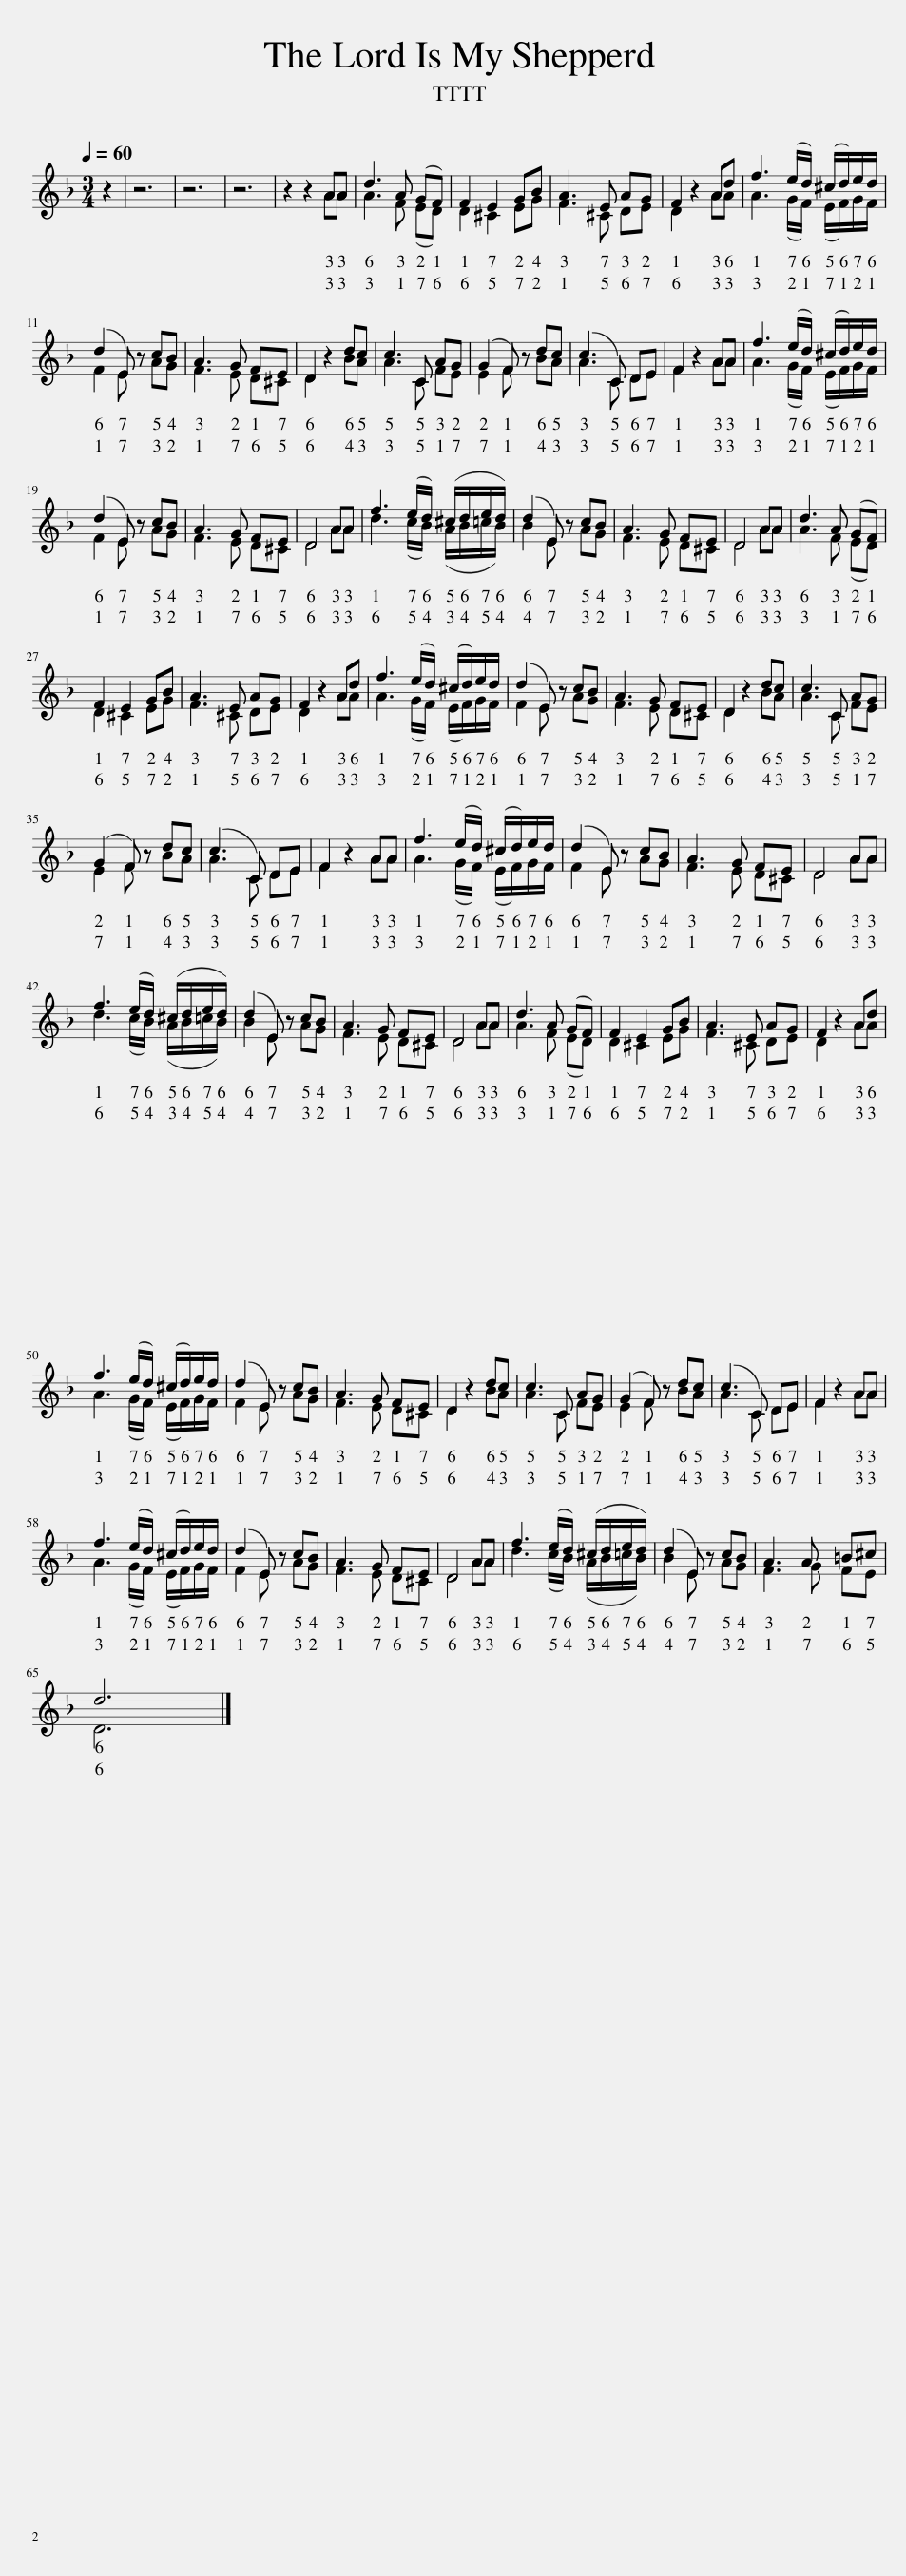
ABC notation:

X:1
%%score ( 1 2 )
L:1/8
Q:1/4=60
M:3/4
I:linebreak $
K:F
V:1 treble
V:2 treble
V:1
 z2 | z6 | z6 | z6 | z2 z2 AA | %5
 d3 A (GF) | F2 E2 GB | A3 E AG | F2 z2 Ad | f3 (e/d/) (^c/d/)e/d/ |$ %10
 (d2 E) z cB | A3 G FE | D2 z2 dc | c3 C AG | (G2 F) z dc | %15
 (c3 C) DE | F2 z2 AA | f3 (e/d/) (^c/d/)e/d/ |$ (d2 E) z cB | A3 G FE | %20
 D4 AA | f3 (e/d/) (^c/d/e/d/) | (d2 E) z cB | A3 G FE | D4 AA | %25
 d3 A (GF) |$ F2 E2 GB | A3 E AG | F2 z2 Ad | f3 (e/d/) (^c/d/)e/d/ | %30
 (d2 E) z cB | A3 G FE | D2 z2 dc | c3 C AG |$ (G2 F) z dc | %35
 (c3 C) DE | F2 z2 AA | f3 (e/d/) (^c/d/)e/d/ | (d2 E) z cB | A3 G FE | %40
 D4 AA |$ f3 (e/d/) (^c/d/e/d/) | (d2 E) z cB | A3 G FE | D4 AA | %45
 d3 A (GF) | F2 E2 GB | A3 E AG | F2 z2 Ad |$ f3 (e/d/) (^c/d/)e/d/ | %50
 (d2 E) z cB | A3 G FE | D2 z2 dc | c3 C AG | (G2 F) z dc | %55
 (c3 C) DE | F2 z2 AA |$ f3 (e/d/) (^c/d/)e/d/ | (d2 E) z cB | A3 G FE | %60
 D4 AA | f3 (e/d/) (^c/d/e/d/) | (d2 E) z cB | A3 A =B^c |$ d6 |] %65
V:2
 x2 | x6 | x6 | x6 | x2 x2 AA | %5
 A3 F (ED) | D2 ^C2 EG | F3 ^C DE | D2 x2 AA | A3 (G/F/) (E/F/)G/F/ |$ %10
 F2 E x AG | F3 E D^C | D2 x2 BA | A3 C FE | E2 F x BA | %15
 A3 C DE | F2 x2 AA | A3 (G/F/) (E/F/)G/F/ |$ F2 E x AG | F3 E D^C | %20
 D4 AA | d3 (c/B/) (A/B/=c/B/) | B2 E x AG | F3 E D^C | D4 AA | %25
 A3 F (ED) |$ D2 ^C2 EG | F3 ^C DE | D2 x2 AA | A3 (G/F/) (E/F/)G/F/ | %30
 F2 E x AG | F3 E D^C | D2 x2 BA | A3 C FE |$ E2 F x BA | %35
 A3 C DE | F2 x2 AA | A3 (G/F/) (E/F/)G/F/ | F2 E x AG | F3 E D^C | %40
 D4 AA |$ d3 (c/B/) (A/B/=c/B/) | B2 E x AG | F3 E D^C | D4 AA | %45
 A3 F (ED) | D2 ^C2 EG | F3 ^C DE | D2 x2 AA |$ A3 (G/F/) (E/F/)G/F/ | %50
 F2 E x AG | F3 E D^C | D2 x2 BA | A3 C FE | E2 F x BA | %55
 A3 C DE | F2 x2 AA |$ A3 (G/F/) (E/F/)G/F/ | F2 E x AG | F3 E D^C | %60
 D4 AA | d3 (c/B/) (A/B/=c/B/) | B2 E x AG | F3 G FE |$ D6 |] %65
